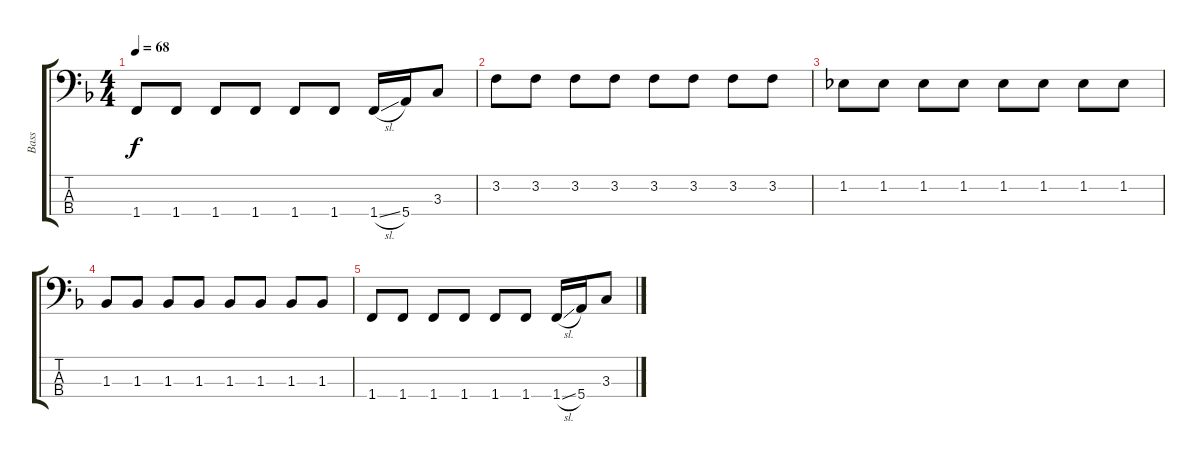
\track ("Bass" "Bass") {instrument electricbassfinger}
\staff {score tabs}
\tuning (G2 D2 A1 E1) {hide}
\ts (4 4)
\tempo 68
\clef f4
\ks f
1.4.8{dy f} 1.4.8 1.4.8 1.4.8 1.4.8 1.4.8 1.4{sl}.16 5.4.16 3.3.8 |
3.2.8 3.2.8 3.2.8 3.2.8 3.2.8 3.2.8 3.2.8 3.2.8 |
1.2.8 1.2.8 1.2.8 1.2.8 1.2.8 1.2.8 1.2.8 1.2.8 |
1.3.8 1.3.8 1.3.8 1.3.8 1.3.8 1.3.8 1.3.8 1.3.8 |
1.4.8 1.4.8 1.4.8 1.4.8 1.4.8 1.4.8 1.4{sl}.16 5.4.16 3.3.8
